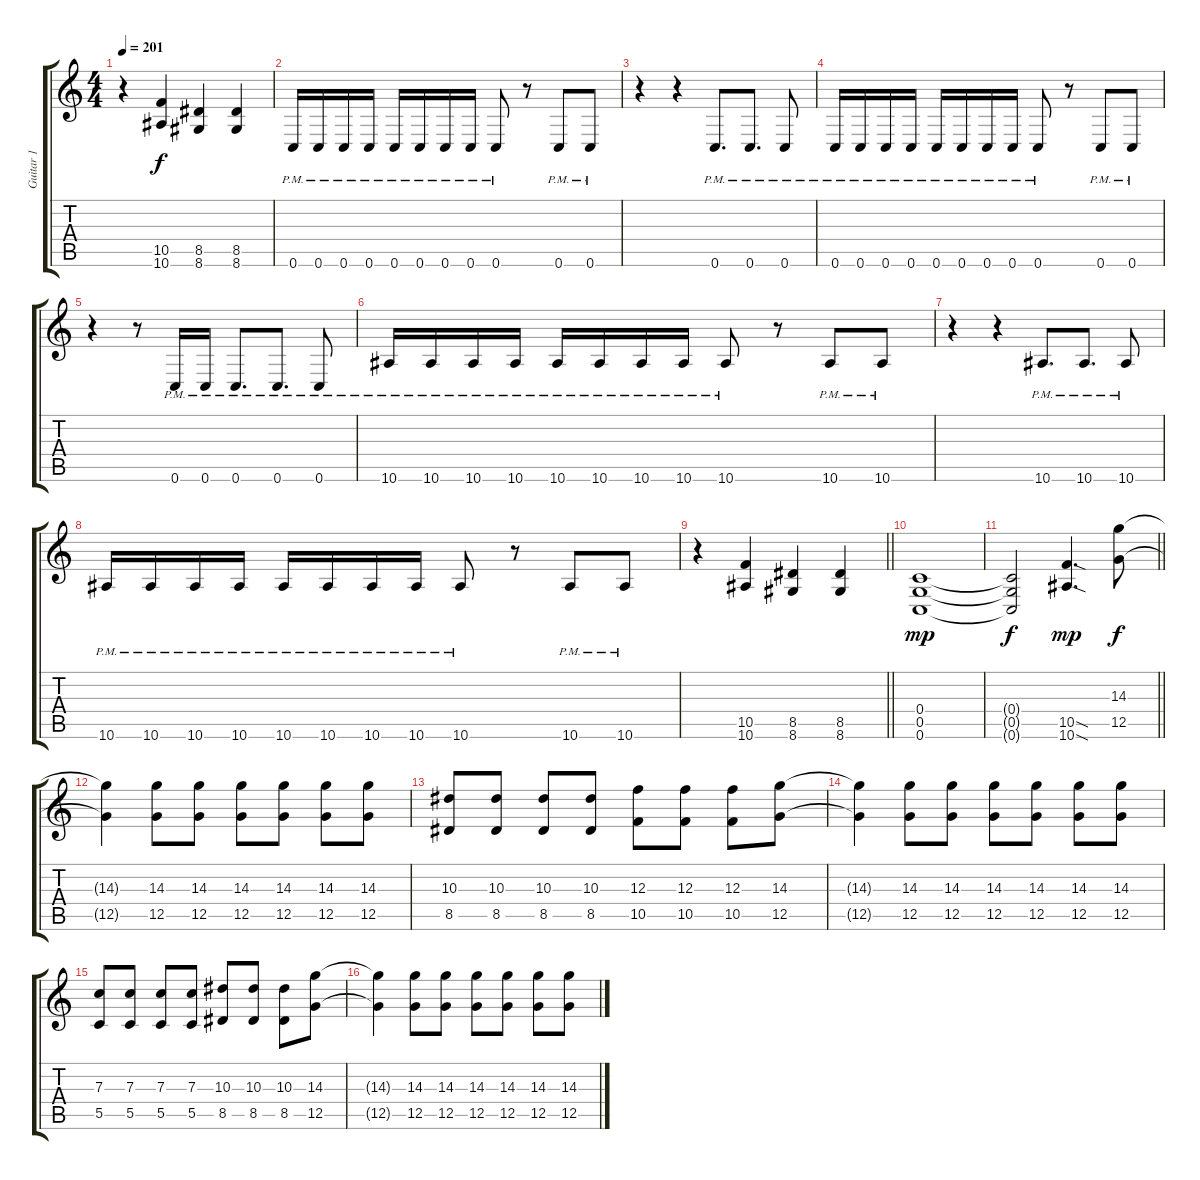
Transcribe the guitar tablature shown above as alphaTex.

\track ("Guitar 1" "Guitar 1") {instrument distortionguitar}
\staff {score tabs}
\tuning (D4 A3 F3 C3 G2 C2) {hide}
\ts (4 4)
\tempo 201
\clef g2
\ks c
r.4{dy f} (10.5 10.6).4 (8.5 8.6).4 (8.5 8.6).4 |
0.6{pm}.16 0.6{pm}.16 0.6{pm}.16 0.6{pm}.16 0.6{pm}.16 0.6{pm}.16 0.6{pm}.16 0.6{pm}.16 0.6{pm}.8 r.8 0.6{pm}.8 0.6{pm}.8 |
r.4 r.4 0.6{pm}.8{d} 0.6{pm}.8{d} 0.6{pm}.8 |
0.6{pm}.16 0.6{pm}.16 0.6{pm}.16 0.6{pm}.16 0.6{pm}.16 0.6{pm}.16 0.6{pm}.16 0.6{pm}.16 0.6{pm}.8 r.8 0.6{pm}.8 0.6{pm}.8 |
r.4 r.8 0.6{pm}.16 0.6{pm}.16 0.6{pm}.8{d} 0.6{pm}.8{d} 0.6{pm}.8 |
10.6{pm}.16 10.6{pm}.16 10.6{pm}.16 10.6{pm}.16 10.6{pm}.16 10.6{pm}.16 10.6{pm}.16 10.6{pm}.16 10.6{pm}.8 r.8 10.6{pm}.8 10.6{pm}.8 |
r.4 r.4 10.6{pm}.8{d} 10.6{pm}.8{d} 10.6{pm}.8 |
10.6{pm}.16 10.6{pm}.16 10.6{pm}.16 10.6{pm}.16 10.6{pm}.16 10.6{pm}.16 10.6{pm}.16 10.6{pm}.16 10.6{pm}.8 r.8 10.6{pm}.8 10.6{pm}.8 |
\barLineRight lightlight
r.4 (10.5 10.6).4 (8.5 8.6).4 (8.5 8.6).4 |
\section ("" " ")
(0.4 0.5 0.6).1{dy mp} |
\barLineRight lightlight
(0.4{t} 0.5{t} 0.6{t}).2{dy f} (10.5{sod} 10.6{sod}).4{d dy mp} (14.3 12.5).8{dy f} |
\section ("" " ")
(14.3{t} 12.5{t}).4 (14.3 12.5).8 (14.3 12.5).8 (14.3 12.5).8 (14.3 12.5).8 (14.3 12.5).8 (14.3 12.5).8 |
(10.3 8.5).8 (10.3 8.5).8 (10.3 8.5).8 (10.3 8.5).8 (12.3 10.5).8 (12.3 10.5).8 (12.3 10.5).8 (14.3 12.5).8 |
(14.3{t} 12.5{t}).4 (14.3 12.5).8 (14.3 12.5).8 (14.3 12.5).8 (14.3 12.5).8 (14.3 12.5).8 (14.3 12.5).8 |
(7.3 5.5).8 (7.3 5.5).8 (7.3 5.5).8 (7.3 5.5).8 (10.3 8.5).8 (10.3 8.5).8 (10.3 8.5).8 (14.3 12.5).8 |
(14.3{t} 12.5{t}).4 (14.3 12.5).8 (14.3 12.5).8 (14.3 12.5).8 (14.3 12.5).8 (14.3 12.5).8 (14.3 12.5).8
